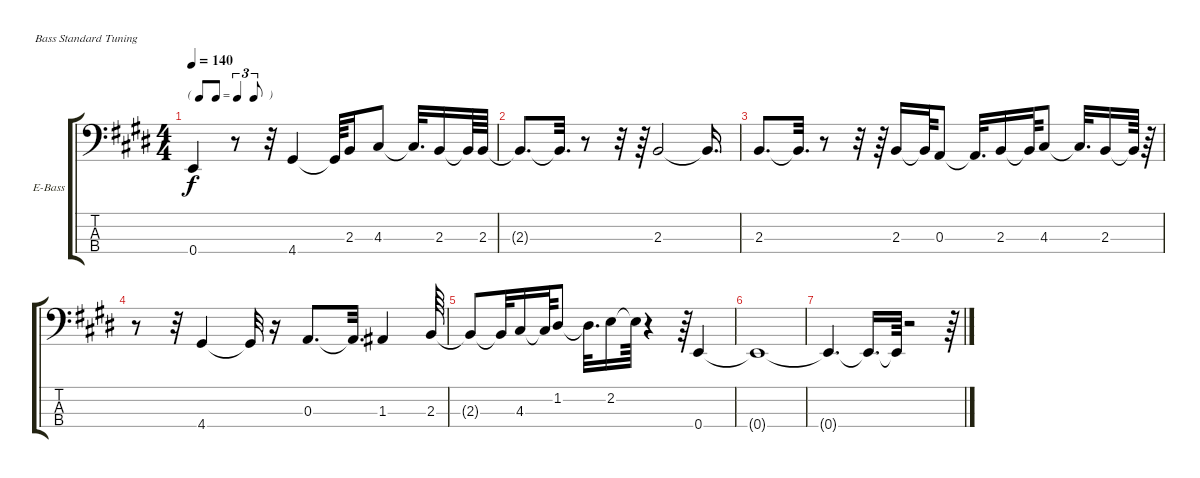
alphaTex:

\bracketExtendMode groupsimilarinstruments
\firstSystemTrackNameOrientation horizontal
\otherSystemsTrackNameOrientation horizontal
\track ("Bass" "E-Bass") {instrument electricbassfinger}
\staff {score tabs}
\tuning (G2 D2 A1 E1)
\ts (4 4)
\tf triplet8th
\tempo 140
\clef f4
\ks e
0.4.4{dy f} r.8 r.32 4.4.4 4.4{t}.64 2.3.16 4.3.8 4.3{t}.32{d} 2.3.16 2.3{t}.64 2.3.64 |
2.3{t}.8{d} 2.3{t}.32{d} r.8 r.32 r.64 2.3.2 2.3{t}.16{d} |
2.3.8{d} 2.3{t}.32{d} r.8 r.32 r.64 2.3.16 2.3{t}.64 0.3.8 0.3{t}.32{d} 2.3.16 2.3{t}.64 4.3.8 4.3{t}.32{d} 2.3.16 2.3{t}.64 r.64 |
r.8 r.32 4.4.4 4.4{t}.32 r.16 0.3.8{d} 0.3{t}.32{d} 1.3.4 2.3.64 |
2.3{t}.8 2.3{t}.32 4.3.16 4.3{t}.64 1.2.8 1.2{t}.32{d} 2.2.16 2.2{t}.64 r.4 r.64 0.4.4 |
0.4{t}.1 |
0.4{t}.4{d} 0.4{t}.16{d} 0.4{t}.64 r.2 r.64
